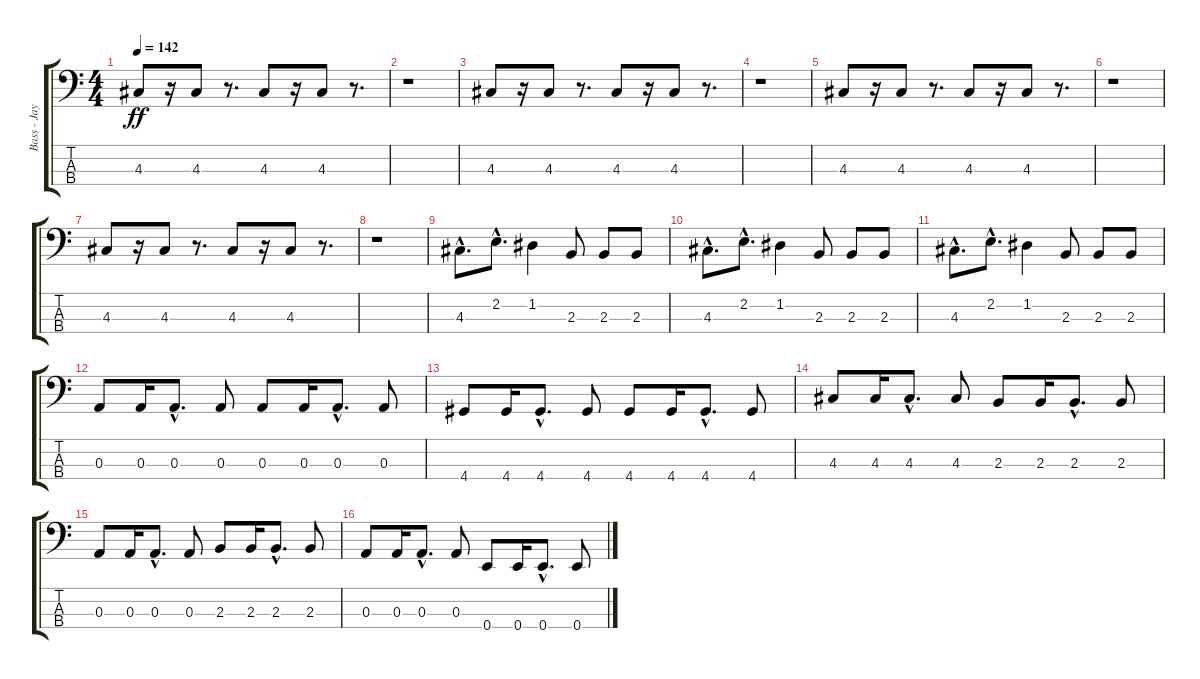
\track ("Bass - Jay Bentley" "Bass - Jay") {instrument electricbasspick}
\staff {score tabs}
\tuning (G2 D2 A1 E1) {hide}
\ts (4 4)
\tempo 142
\clef f4
\ks c
4.3.8{dy ff instrument electricbasspick} r.16 4.3.8 r.8{d} 4.3.8 r.16 4.3.8 r.8{d} |
r.1 |
4.3.8 r.16 4.3.8 r.8{d} 4.3.8 r.16 4.3.8 r.8{d} |
r.1 |
4.3.8 r.16 4.3.8 r.8{d} 4.3.8 r.16 4.3.8 r.8{d} |
r.1 |
4.3.8 r.16 4.3.8 r.8{d} 4.3.8 r.16 4.3.8 r.8{d} |
r.1 |
4.3{hac}.8{d} 2.2{hac}.8{d} 1.2.4 2.3.8 2.3.8 2.3.8 |
4.3{hac}.8{d} 2.2{hac}.8{d} 1.2.4 2.3.8 2.3.8 2.3.8 |
4.3{hac}.8{d} 2.2{hac}.8{d} 1.2.4 2.3.8 2.3.8 2.3.8 |
0.3.8 0.3.16 0.3{hac}.8{d} 0.3.8 0.3.8 0.3.16 0.3{hac}.8{d} 0.3.8 |
4.4.8 4.4.16 4.4{hac}.8{d} 4.4.8 4.4.8 4.4.16 4.4{hac}.8{d} 4.4.8 |
4.3.8 4.3.16 4.3{hac}.8{d} 4.3.8 2.3.8 2.3.16 2.3{hac}.8{d} 2.3.8 |
0.3.8 0.3.16 0.3{hac}.8{d} 0.3.8 2.3.8 2.3.16 2.3{hac}.8{d} 2.3.8 |
0.3.8 0.3.16 0.3{hac}.8{d} 0.3.8 0.4.8 0.4.16 0.4{hac}.8{d} 0.4.8
